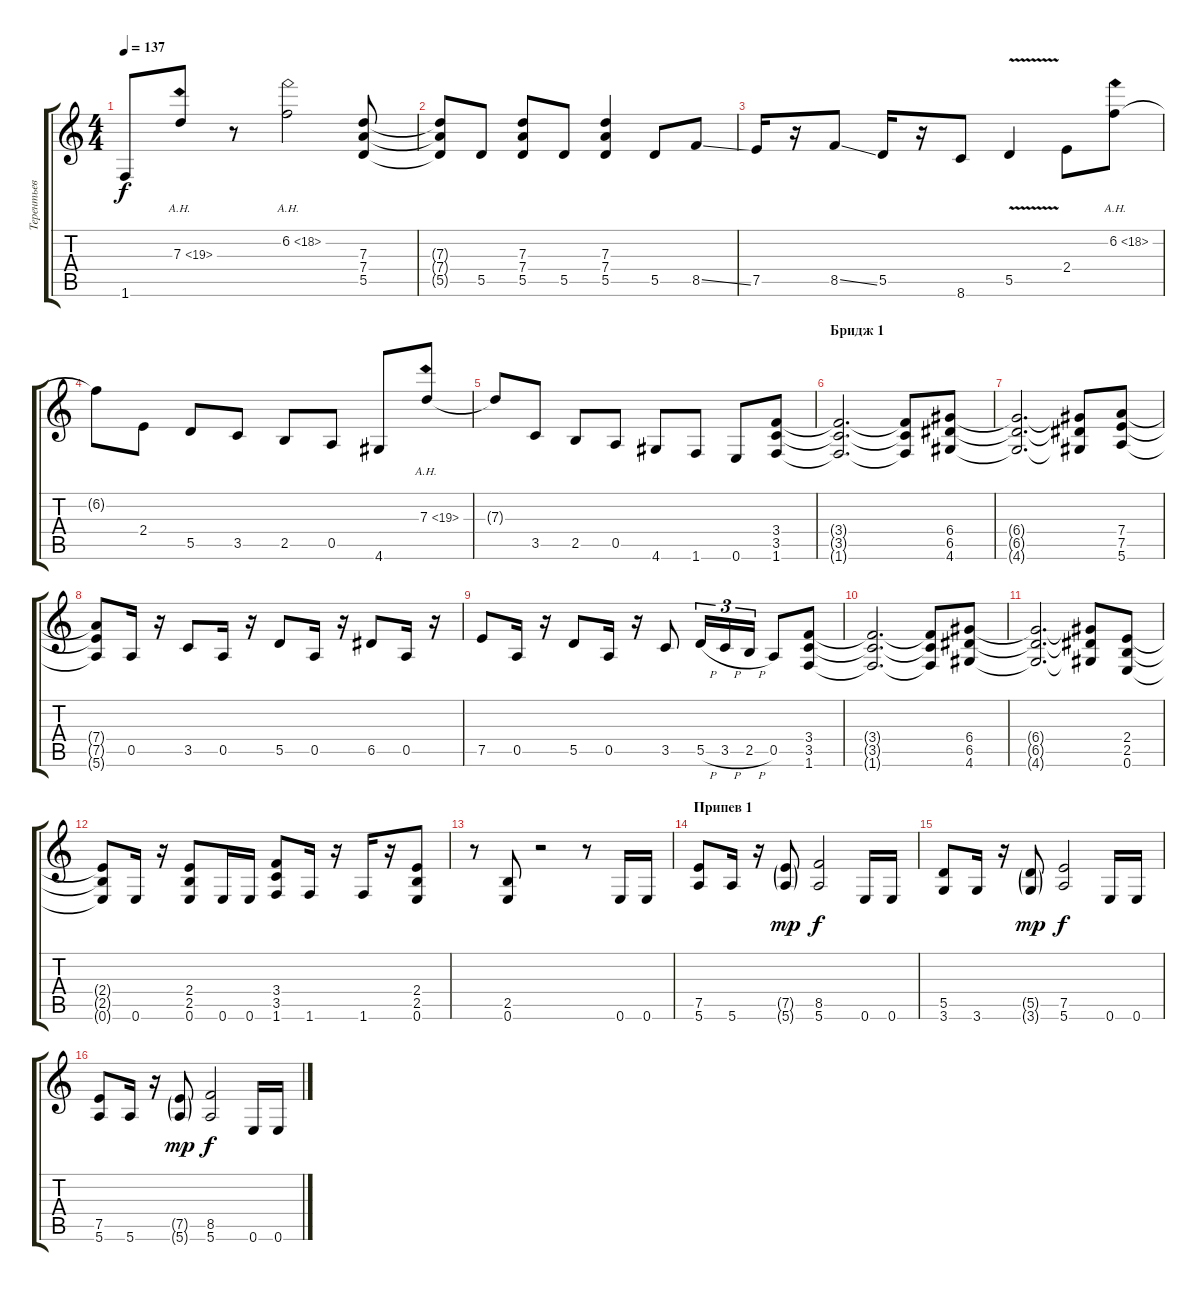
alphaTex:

\track ("Терентьев" "Терентьев") {instrument overdrivenguitar}
\staff {score tabs}
\tuning (E4 B3 G3 D3 A2 E2) {hide}
\ts (4 4)
\tempo 137
\clef g2
\ks c
1.6.8{dy f} 7.3{ah 12}.8 r.8 6.2{ah 12}.2 (7.3 7.4 5.5).8 |
(7.3{t} 7.4{t} 5.5{t}).8 5.5.8 (7.3 7.4 5.5).8 5.5.8 (7.3 7.4 5.5).4 5.5.8 8.5{ss}.8 |
7.5.16 r.16 8.5{ss}.8 5.5.16 r.16 8.6.8 5.5{v}.4 2.4.8 6.2{ah 12}.8 |
6.2{t}.8 2.4.8 5.5.8 3.5.8 2.5.8 0.5.8 4.6.8 7.3{ah 12}.8 |
7.3{t}.8 3.5.8 2.5.8 0.5.8 4.6.8 1.6.8 0.6.8 (3.4 3.5 1.6).8 |
\section ("" "Бридж 1")
(3.4{t} 3.5{t} 1.6{t}).2{d} (3.4{t} 3.5{t} 1.6{t}).8 (6.4 6.5 4.6).8 |
(6.4{t} 6.5{t} 4.6{t}).2{d} (6.4{t} 6.5{t} 4.6{t}).8 (7.4 7.5 5.6).8 |
(7.4{t} 7.5{t} 5.6{t}).8 0.5.16 r.16 3.5.8 0.5.16 r.16 5.5.8 0.5.16 r.16 6.5.8 0.5.16 r.16 |
7.5.8 0.5.16 r.16 5.5.8 0.5.16 r.16 3.5.8 5.5{h}.16{tu (3 2)} 3.5{h}.16{tu (3 2)} 2.5{h}.16{tu (3 2)} 0.5.8 (3.4 3.5 1.6).8 |
(3.4{t} 3.5{t} 1.6{t}).2{d} (3.4{t} 3.5{t} 1.6{t}).8 (6.4 6.5 4.6).8 |
(6.4{t} 6.5{t} 4.6{t}).2{d} (6.4{t} 6.5{t} 4.6{t}).8 (2.4 2.5 0.6).8 |
(2.4{t} 2.5{t} 0.6{t}).8 0.6.16 r.16 (2.4 2.5 0.6).8 0.6.16 0.6.16 (3.4 3.5 1.6).8 1.6.16 r.16 1.6.16 r.16 (2.4 2.5 0.6).8 |
r.8 (2.5 0.6).8 r.2 r.8 0.6.16 0.6.16 |
\section ("" "Припев 1")
(7.5 5.6).8 5.6.16 r.16 (7.5{g} 5.6{g}).8{dy mp} (8.5 5.6).2{dy f} 0.6.16 0.6.16 |
(5.5 3.6).8 3.6.16 r.16 (5.5{g} 3.6{g}).8{dy mp} (7.5 5.6).2{dy f} 0.6.16 0.6.16 |
(7.5 5.6).8 5.6.16 r.16 (7.5{g} 5.6{g}).8{dy mp} (8.5 5.6).2{dy f} 0.6.16 0.6.16
